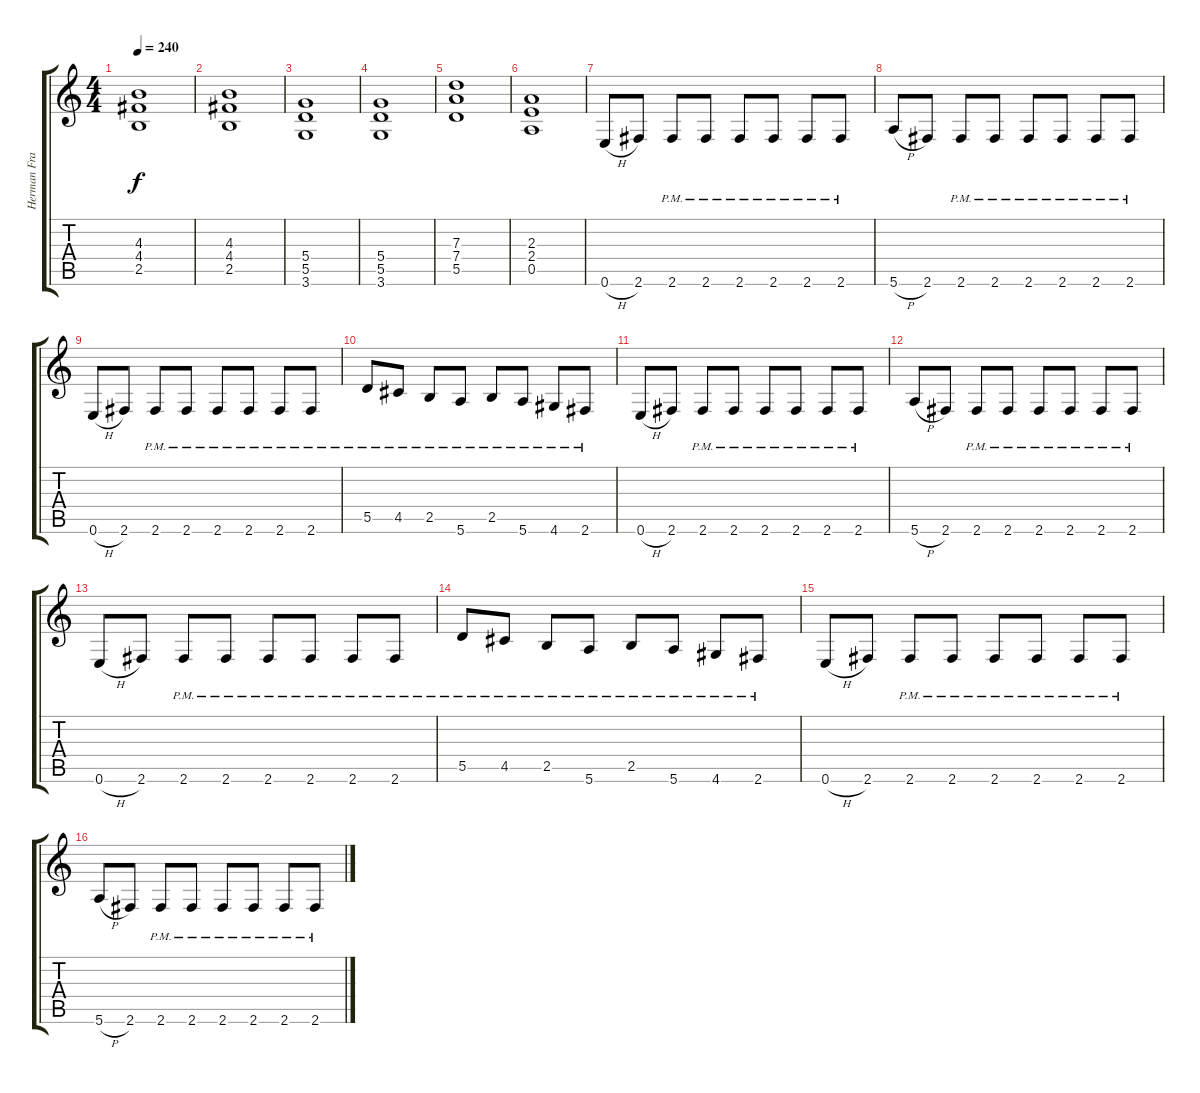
\track ("Herman Frank" "Herman Fra") {instrument distortionguitar}
\staff {score tabs}
\tuning (E4 B3 G3 D3 A2 E2) {hide}
\ts (4 4)
\tempo 240
\clef g2
\ks c
(4.3 4.4 2.5).1{dy f} |
(4.3 4.4 2.5).1 |
(5.4 5.5 3.6).1 |
(5.4 5.5 3.6).1 |
(7.3 7.4 5.5).1 |
(2.3 2.4 0.5).1 |
0.6{h}.8 2.6.8 2.6{pm}.8 2.6{pm}.8 2.6{pm}.8 2.6{pm}.8 2.6{pm}.8 2.6{pm}.8 |
5.6{h}.8 2.6.8 2.6{pm}.8 2.6{pm}.8 2.6{pm}.8 2.6{pm}.8 2.6{pm}.8 2.6{pm}.8 |
0.6{h}.8 2.6.8 2.6{pm}.8 2.6{pm}.8 2.6{pm}.8 2.6{pm}.8 2.6{pm}.8 2.6{pm}.8 |
5.5{pm}.8 4.5{pm}.8 2.5{pm}.8 5.6{pm}.8 2.5{pm}.8 5.6{pm}.8 4.6{pm}.8 2.6{pm}.8 |
0.6{h}.8 2.6.8 2.6{pm}.8 2.6{pm}.8 2.6{pm}.8 2.6{pm}.8 2.6{pm}.8 2.6{pm}.8 |
5.6{h}.8 2.6.8 2.6{pm}.8 2.6{pm}.8 2.6{pm}.8 2.6{pm}.8 2.6{pm}.8 2.6{pm}.8 |
0.6{h}.8 2.6.8 2.6{pm}.8 2.6{pm}.8 2.6{pm}.8 2.6{pm}.8 2.6{pm}.8 2.6{pm}.8 |
5.5{pm}.8 4.5{pm}.8 2.5{pm}.8 5.6{pm}.8 2.5{pm}.8 5.6{pm}.8 4.6{pm}.8 2.6{pm}.8 |
0.6{h}.8 2.6.8 2.6{pm}.8 2.6{pm}.8 2.6{pm}.8 2.6{pm}.8 2.6{pm}.8 2.6{pm}.8 |
5.6{h}.8 2.6.8 2.6{pm}.8 2.6{pm}.8 2.6{pm}.8 2.6{pm}.8 2.6{pm}.8 2.6{pm}.8
